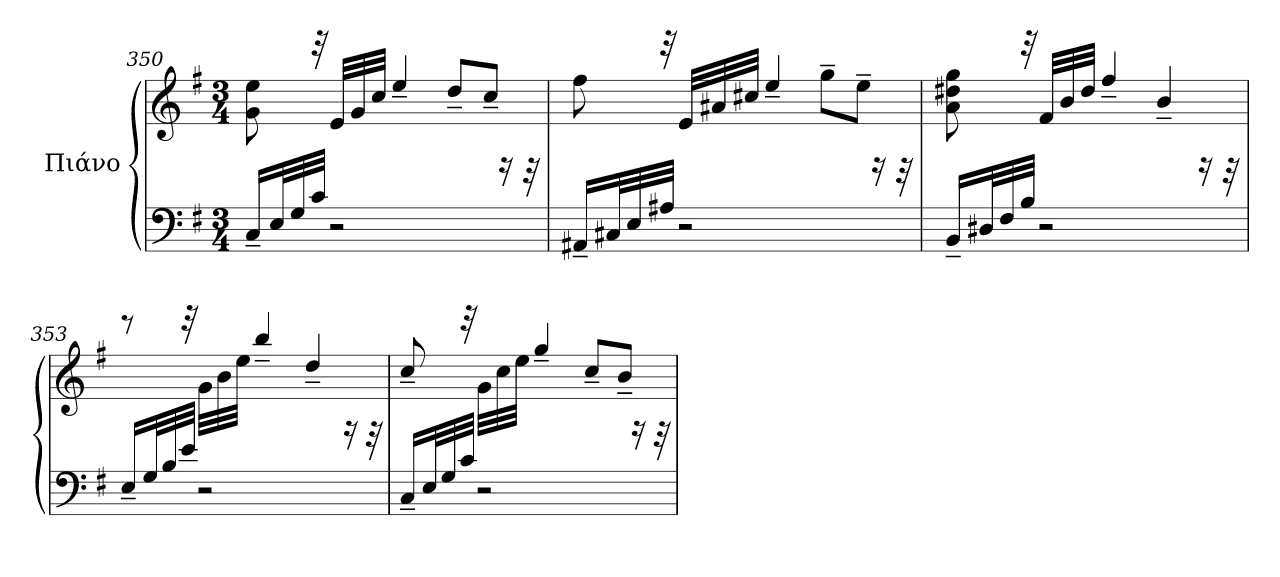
**kern	**kern
*part1	*part1
*staff2	*staff1
*I"Πιάνο	*
*clefF4	*clefG2
*k[f#]	*k[f#]
*M3/4	*M3/4
=350	=350
16C~/LL	8g\ 8ee\
32E/L	.
32G/	.
32c/JJJ	32reee
2r	32e/LLL
.	32g/
.	32cc/JJJ
.	4ee~/
.	8dd~/L
.	8cc~/J
16rb	.
32rg	.
!!LO:LB:g=z
=351	=351
16AA#X~/LL	8ff#\
32C#X/L	.
32E/	.
32A#X/JJJ	32reee
2r	32e/LLL
.	32a#X/
.	32cc#X/JJJ
.	4ee~/
.	8gg~\L
.	8ee~\J
16rb	.
32rg	.
=352	=352
16BB~/LL	8a\ 8dd#X\ 8gg\
32D#X/L	.
32F#/	.
32B/JJJ	32reee
2r	32f#/LLL
.	32b/
.	32dd#/JJJ
.	4ff#~/
.	4b~/
16rb	.
32rg	.
=353	=353
16E~/LL	8reee
32G/L	.
32B/	.
32e/JJJ	32reee
2r	32g\LLL
.	32b\
.	32ee\JJJ
.	4bb~/
.	4dd~/
16rb	.
32rg	.
=354	=354
16C~/LL	8cc~/
32E/L	.
32G/	.
32c/JJJ	32reee
2r	32g\LLL
.	32cc\
.	32ee\JJJ
.	4gg~/
.	8cc~/L
.	8b~/J
16rb	.
32rg	.
=	=
*-	*-
